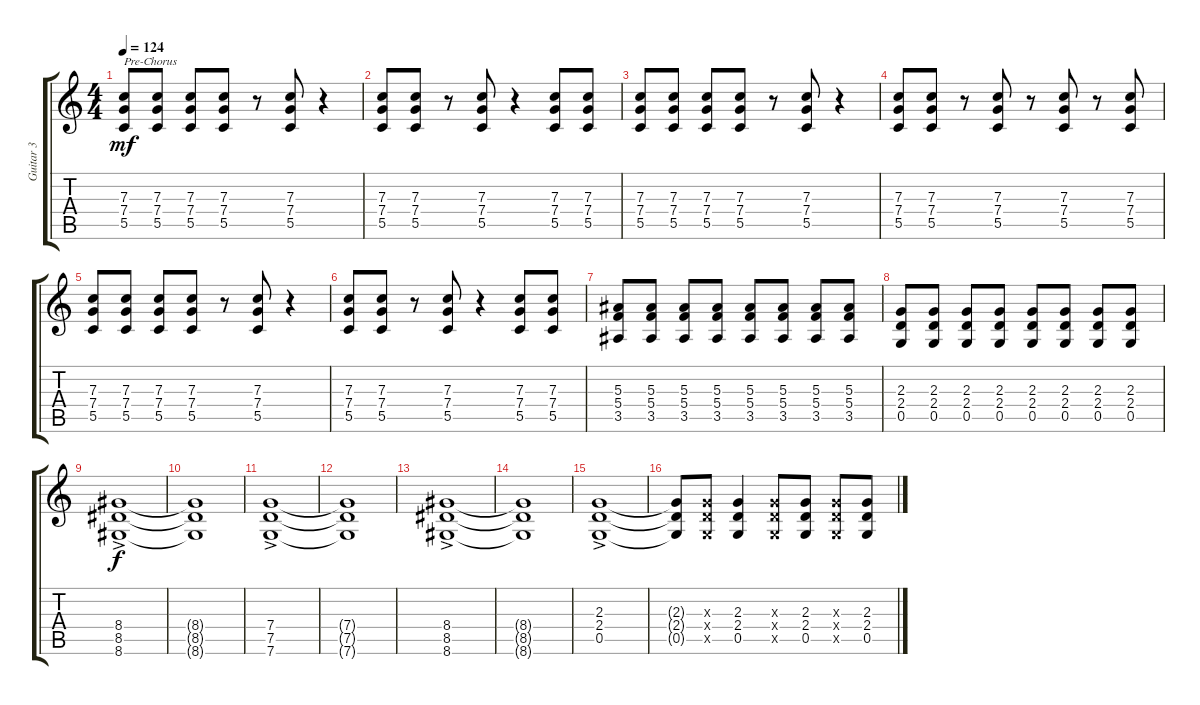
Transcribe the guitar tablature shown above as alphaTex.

\track ("Guitar 3" "Guitar 3") {instrument distortionguitar}
\staff {score tabs}
\tuning (D4 A3 F3 C3 G2 C2) {hide}
\ts (4 4)
\tempo 124
\clef g2
\ks c
(7.3 7.4 5.5).8{txt "Pre-Chorus" dy mf} (7.3 7.4 5.5).8 (7.3 7.4 5.5).8 (7.3 7.4 5.5).8 r.8 (7.3 7.4 5.5).8 r.4 |
(7.3 7.4 5.5).8 (7.3 7.4 5.5).8 r.8 (7.3 7.4 5.5).8 r.4 (7.3 7.4 5.5).8 (7.3 7.4 5.5).8 |
(7.3 7.4 5.5).8 (7.3 7.4 5.5).8 (7.3 7.4 5.5).8 (7.3 7.4 5.5).8 r.8 (7.3 7.4 5.5).8 r.4 |
(7.3 7.4 5.5).8 (7.3 7.4 5.5).8 r.8 (7.3 7.4 5.5).8 r.8 (7.3 7.4 5.5).8 r.8 (7.3 7.4 5.5).8 |
(7.3 7.4 5.5).8 (7.3 7.4 5.5).8 (7.3 7.4 5.5).8 (7.3 7.4 5.5).8 r.8 (7.3 7.4 5.5).8 r.4 |
(7.3 7.4 5.5).8 (7.3 7.4 5.5).8 r.8 (7.3 7.4 5.5).8 r.4 (7.3 7.4 5.5).8 (7.3 7.4 5.5).8 |
(5.3 5.4 3.5).8 (5.3 5.4 3.5).8 (5.3 5.4 3.5).8 (5.3 5.4 3.5).8 (5.3 5.4 3.5).8 (5.3 5.4 3.5).8 (5.3 5.4 3.5).8 (5.3 5.4 3.5).8 |
(2.3 2.4 0.5).8 (2.3 2.4 0.5).8 (2.3 2.4 0.5).8 (2.3 2.4 0.5).8 (2.3 2.4 0.5).8 (2.3 2.4 0.5).8 (2.3 2.4 0.5).8 (2.3 2.4 0.5).8 |
(8.4{ac} 8.5{ac} 8.6{ac}).1{dy f} |
(8.4{t} 8.5{t} 8.6{t}).1 |
(7.4{ac} 7.5{ac} 7.6{ac}).1 |
(7.4{t} 7.5{t} 7.6{t}).1 |
(8.4{ac} 8.5{ac} 8.6{ac}).1 |
(8.4{t} 8.5{t} 8.6{t}).1 |
(2.3 2.4{ac} 0.5{ac}).1 |
(2.3{t} 2.4{t} 0.5{t}).8 (2.3{x} 2.4{x} 0.5{x}).8 (2.3 2.4 0.5).4 (2.3{x} 2.4{x} 0.5{x}).8 (2.3 2.4 0.5).8 (2.3{x} 2.4{x} 0.5{x}).8 (2.3 2.4 0.5).8
